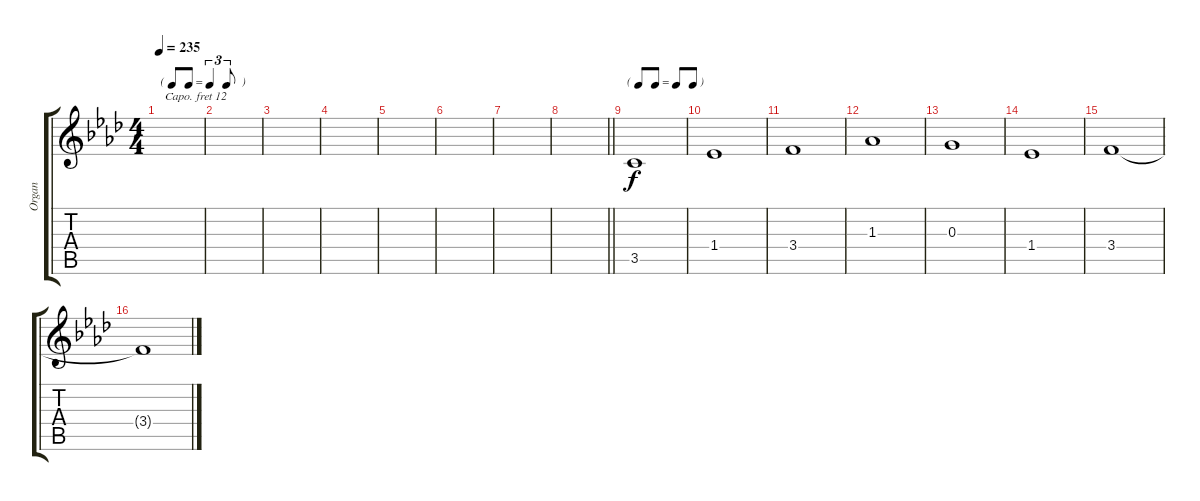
\track ("Organ" "Organ") {instrument drawbarorgan}
\staff {score tabs}
\capo 12
\tuning (E4 B3 G3 D3 A2 E2) {hide}
\ts (4 4)
\tf triplet8th
\tempo 235
\clef g2
\ks ab
|
|
|
|
|
|
|
\barLineRight lightlight
|
\tf none
\section ("" "")
3.5.1 |
1.4.1 |
3.4.1 |
1.3.1 |
0.3.1 |
1.4.1 |
3.4.1 |
3.4{t}.1
